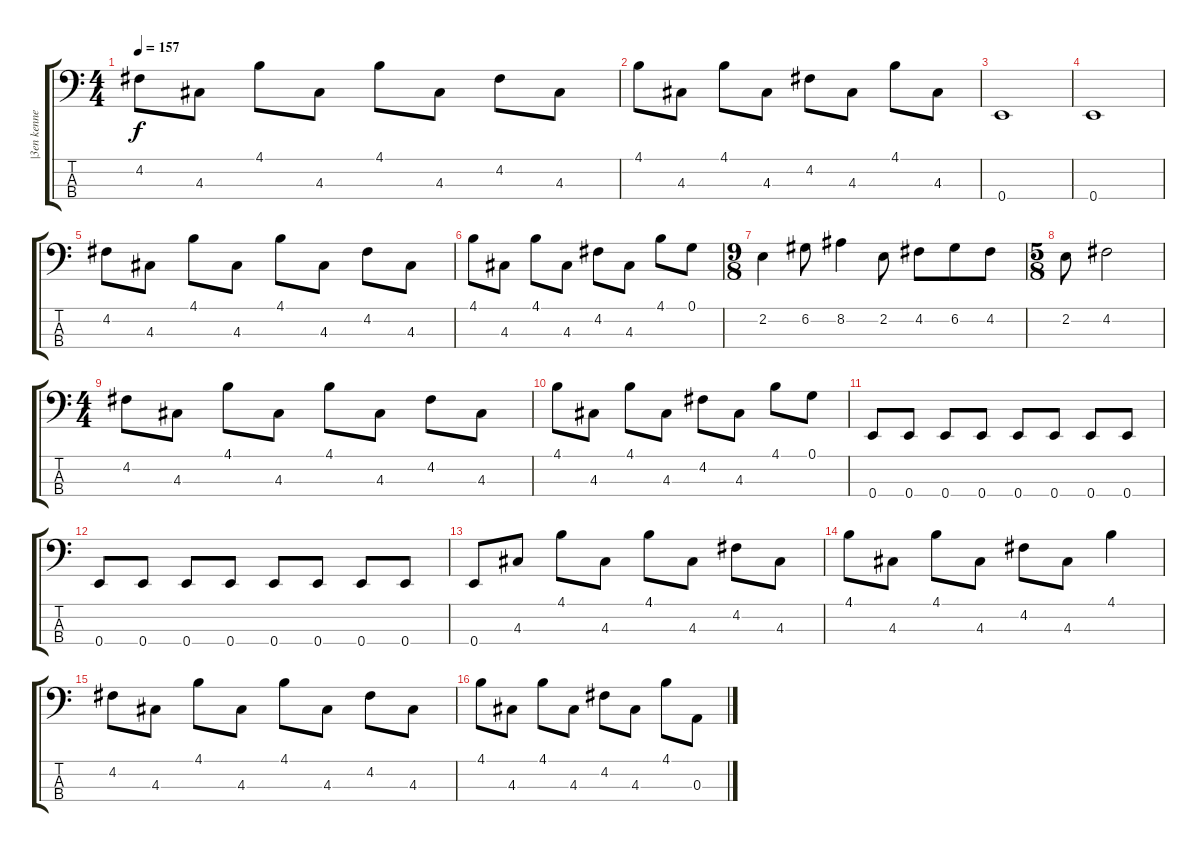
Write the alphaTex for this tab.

\track ("|3en kenney" "|3en kenne") {instrument electricbassfinger}
\staff {score tabs}
\tuning (G2 D2 A1 E1) {hide}
\ts (4 4)
\tempo 157
\clef f4
\ks c
4.2.8{dy f} 4.3.8 4.1.8 4.3.8 4.1.8 4.3.8 4.2.8 4.3.8 |
4.1.8 4.3.8 4.1.8 4.3.8 4.2.8 4.3.8 4.1.8 4.3.8 |
0.4.1 |
0.4.1 |
4.2.8 4.3.8 4.1.8 4.3.8 4.1.8 4.3.8 4.2.8 4.3.8 |
4.1.8 4.3.8 4.1.8 4.3.8 4.2.8 4.3.8 4.1.8 0.1.8 |
\ts (9 8)
2.2.4 6.2.8 8.2.4 2.2.8 4.2.8 6.2.8 4.2.8 |
\ts (5 8)
2.2.8 4.2.2 |
\ts (4 4)
4.2.8 4.3.8 4.1.8 4.3.8 4.1.8 4.3.8 4.2.8 4.3.8 |
4.1.8 4.3.8 4.1.8 4.3.8 4.2.8 4.3.8 4.1.8 0.1.8 |
0.4.8 0.4.8 0.4.8 0.4.8 0.4.8 0.4.8 0.4.8 0.4.8 |
0.4.8 0.4.8 0.4.8 0.4.8 0.4.8 0.4.8 0.4.8 0.4.8 |
0.4.8 4.3.8 4.1.8 4.3.8 4.1.8 4.3.8 4.2.8 4.3.8 |
4.1.8 4.3.8 4.1.8 4.3.8 4.2.8 4.3.8 4.1.4 |
4.2.8 4.3.8 4.1.8 4.3.8 4.1.8 4.3.8 4.2.8 4.3.8 |
4.1.8 4.3.8 4.1.8 4.3.8 4.2.8 4.3.8 4.1.8 0.3.8
